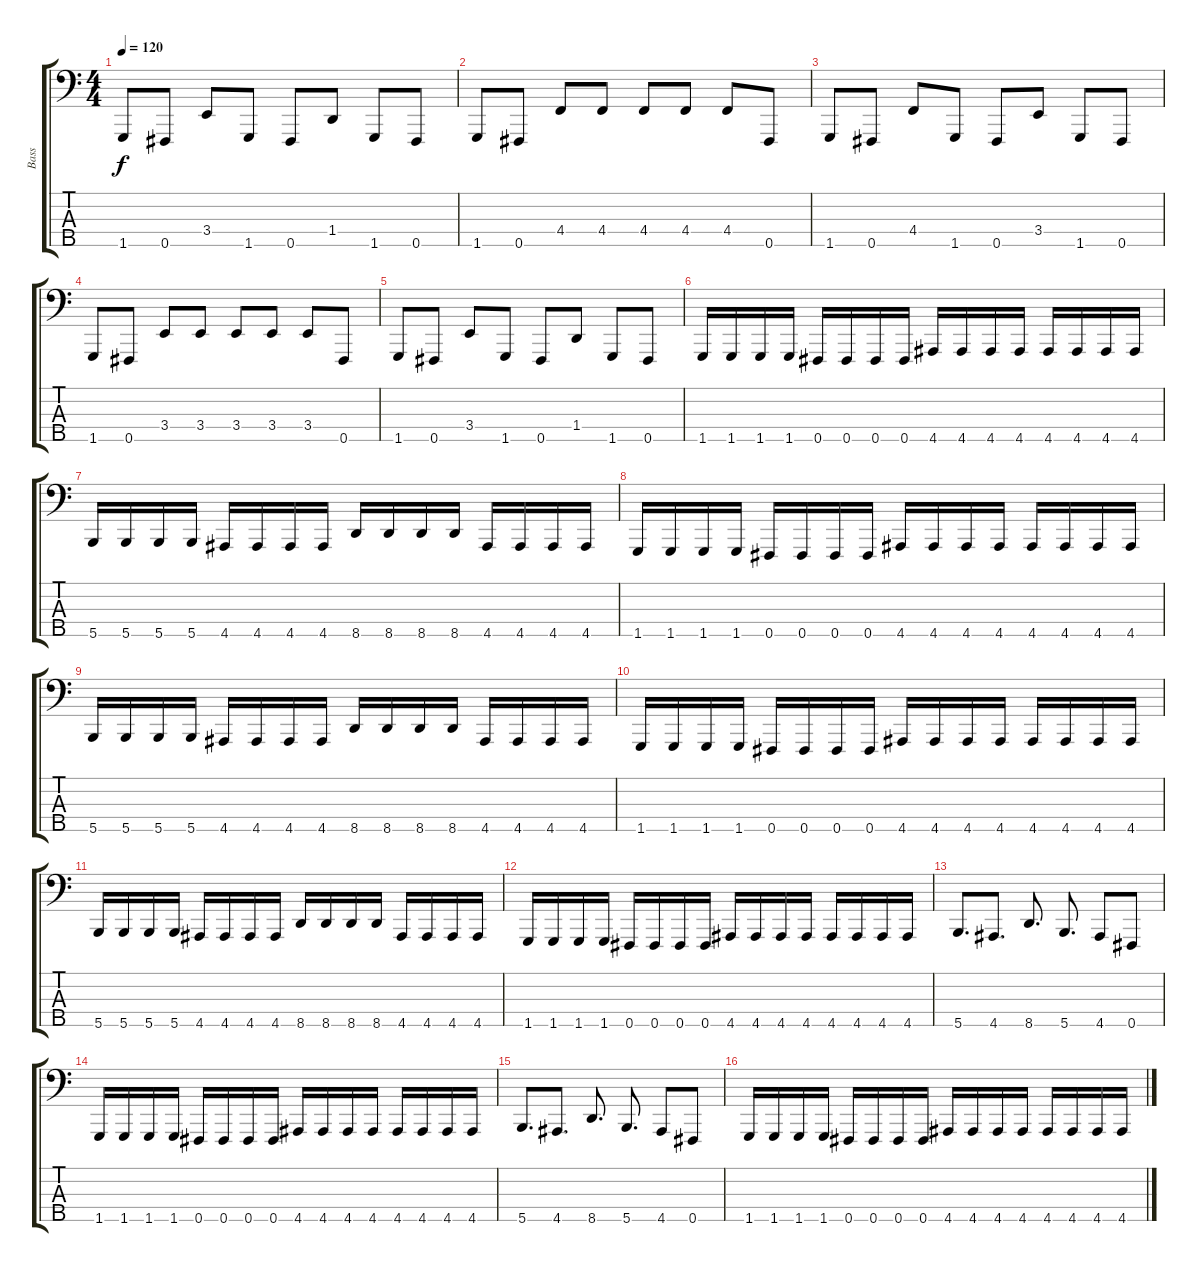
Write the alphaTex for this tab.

\track ("Bass" "Bass") {instrument electricbasspick}
\staff {score tabs}
\tuning (E2 B1 Gb1 Db1 Gb0) {hide}
\ts (4 4)
\tempo 120
\clef f4
\ks c
1.5.8{dy f} 0.5.8 3.4.8 1.5.8 0.5.8 1.4.8 1.5.8 0.5.8 |
1.5.8 0.5.8 4.4.8 4.4.8 4.4.8 4.4.8 4.4.8 0.5.8 |
1.5.8 0.5.8 4.4.8 1.5.8 0.5.8 3.4.8 1.5.8 0.5.8 |
1.5.8 0.5.8 3.4.8 3.4.8 3.4.8 3.4.8 3.4.8 0.5.8 |
1.5.8 0.5.8 3.4.8 1.5.8 0.5.8 1.4.8 1.5.8 0.5.8 |
1.5.16 1.5.16 1.5.16 1.5.16 0.5.16 0.5.16 0.5.16 0.5.16 4.5.16 4.5.16 4.5.16 4.5.16 4.5.16 4.5.16 4.5.16 4.5.16 |
5.5.16 5.5.16 5.5.16 5.5.16 4.5.16 4.5.16 4.5.16 4.5.16 8.5.16 8.5.16 8.5.16 8.5.16 4.5.16 4.5.16 4.5.16 4.5.16 |
1.5.16 1.5.16 1.5.16 1.5.16 0.5.16 0.5.16 0.5.16 0.5.16 4.5.16 4.5.16 4.5.16 4.5.16 4.5.16 4.5.16 4.5.16 4.5.16 |
5.5.16 5.5.16 5.5.16 5.5.16 4.5.16 4.5.16 4.5.16 4.5.16 8.5.16 8.5.16 8.5.16 8.5.16 4.5.16 4.5.16 4.5.16 4.5.16 |
1.5.16 1.5.16 1.5.16 1.5.16 0.5.16 0.5.16 0.5.16 0.5.16 4.5.16 4.5.16 4.5.16 4.5.16 4.5.16 4.5.16 4.5.16 4.5.16 |
5.5.16 5.5.16 5.5.16 5.5.16 4.5.16 4.5.16 4.5.16 4.5.16 8.5.16 8.5.16 8.5.16 8.5.16 4.5.16 4.5.16 4.5.16 4.5.16 |
1.5.16 1.5.16 1.5.16 1.5.16 0.5.16 0.5.16 0.5.16 0.5.16 4.5.16 4.5.16 4.5.16 4.5.16 4.5.16 4.5.16 4.5.16 4.5.16 |
5.5.8{d} 4.5.8{d} 8.5.8{d} 5.5.8{d} 4.5.8 0.5.8 |
1.5.16 1.5.16 1.5.16 1.5.16 0.5.16 0.5.16 0.5.16 0.5.16 4.5.16 4.5.16 4.5.16 4.5.16 4.5.16 4.5.16 4.5.16 4.5.16 |
5.5.8{d} 4.5.8{d} 8.5.8{d} 5.5.8{d} 4.5.8 0.5.8 |
1.5.16 1.5.16 1.5.16 1.5.16 0.5.16 0.5.16 0.5.16 0.5.16 4.5.16 4.5.16 4.5.16 4.5.16 4.5.16 4.5.16 4.5.16 4.5.16
